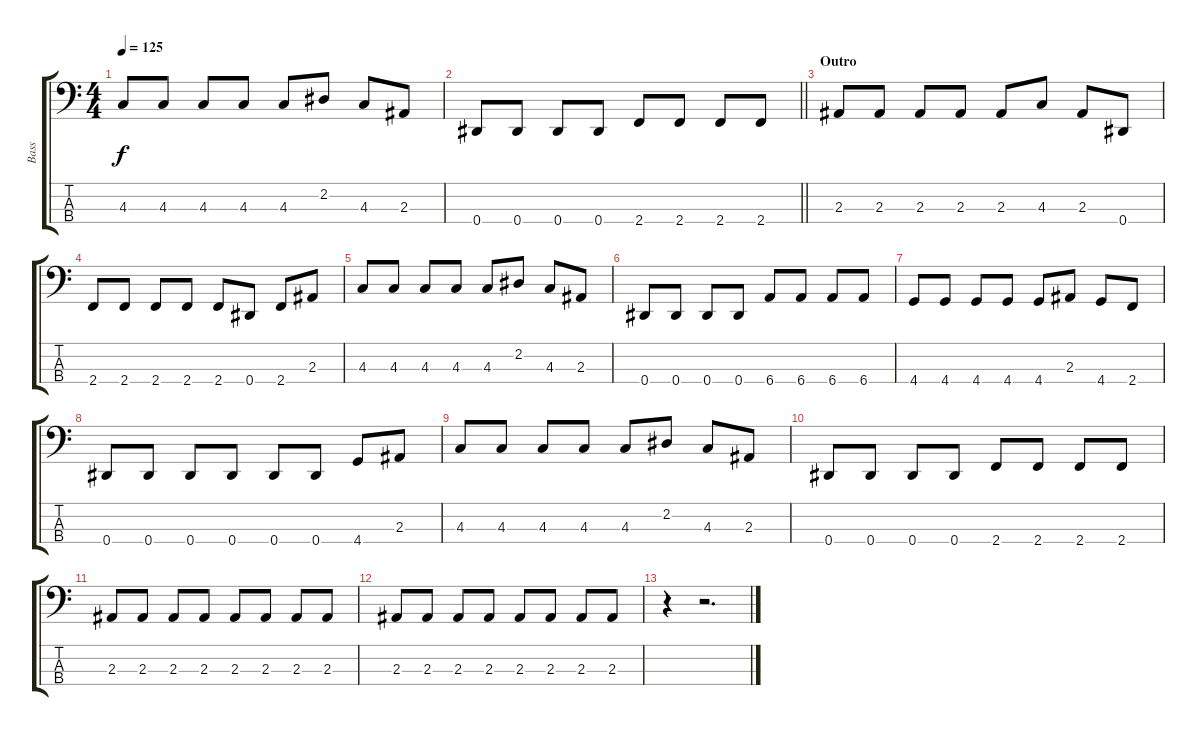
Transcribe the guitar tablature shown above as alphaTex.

\track ("Bass" "Bass") {instrument electricbasspick}
\staff {score tabs}
\tuning (Gb2 Db2 Ab1 Eb1) {hide}
\ts (4 4)
\tempo 125
\clef f4
\ks c
4.3.8{dy f} 4.3.8 4.3.8 4.3.8 4.3.8 2.2.8 4.3.8 2.3.8 |
\barLineRight lightlight
0.4.8 0.4.8 0.4.8 0.4.8 2.4.8 2.4.8 2.4.8 2.4.8 |
\section ("" "Outro")
2.3.8 2.3.8 2.3.8 2.3.8 2.3.8 4.3.8 2.3.8 0.4.8 |
2.4.8 2.4.8 2.4.8 2.4.8 2.4.8 0.4.8 2.4.8 2.3.8 |
4.3.8 4.3.8 4.3.8 4.3.8 4.3.8 2.2.8 4.3.8 2.3.8 |
0.4.8 0.4.8 0.4.8 0.4.8 6.4.8 6.4.8 6.4.8 6.4.8 |
4.4.8 4.4.8 4.4.8 4.4.8 4.4.8 2.3.8 4.4.8 2.4.8 |
0.4.8 0.4.8 0.4.8 0.4.8 0.4.8 0.4.8 4.4.8 2.3.8 |
4.3.8 4.3.8 4.3.8 4.3.8 4.3.8 2.2.8 4.3.8 2.3.8 |
0.4.8 0.4.8 0.4.8 0.4.8 2.4.8 2.4.8 2.4.8 2.4.8 |
2.3.8 2.3.8 2.3.8 2.3.8 2.3.8 2.3.8 2.3.8 2.3.8 |
2.3.8 2.3.8 2.3.8 2.3.8 2.3.8 2.3.8 2.3.8 2.3.8 |
r.4 r.2{d}
